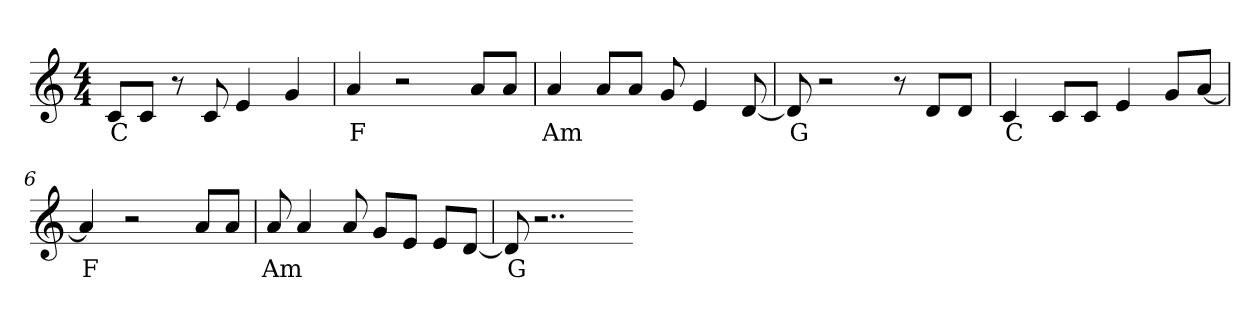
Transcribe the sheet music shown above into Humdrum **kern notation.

**kern	**text
*part1	*part1
*staff1	*staff1
*clefG2	*
*k[]	*
*M4/4	*
=1	=1
8c/L	C
8c/J	.
8r	.
8c	.
4e	.
4g	.
=2	=2
4a	F
2r	.
8a/L	.
8a/J	.
=3	=3
4a	Am
8a/L	.
8a/J	.
8g	.
4e	.
[8d	.
=4	=4
8d]	G
2r	.
8r	.
8d/L	.
8d/J	.
=5	=5
4c	C
8c/L	.
8c/J	.
4e	.
8g/L	.
[8a/J	.
=6	=6
4a]	F
2r	.
8a/L	.
8a/J	.
=7	=7
8a	Am
4a	.
8a	.
8g/L	.
8e/J	.
8e/L	.
[8d/J	.
=8	=8
8d]	G
2..r	.
=-	=-
*-	*-
